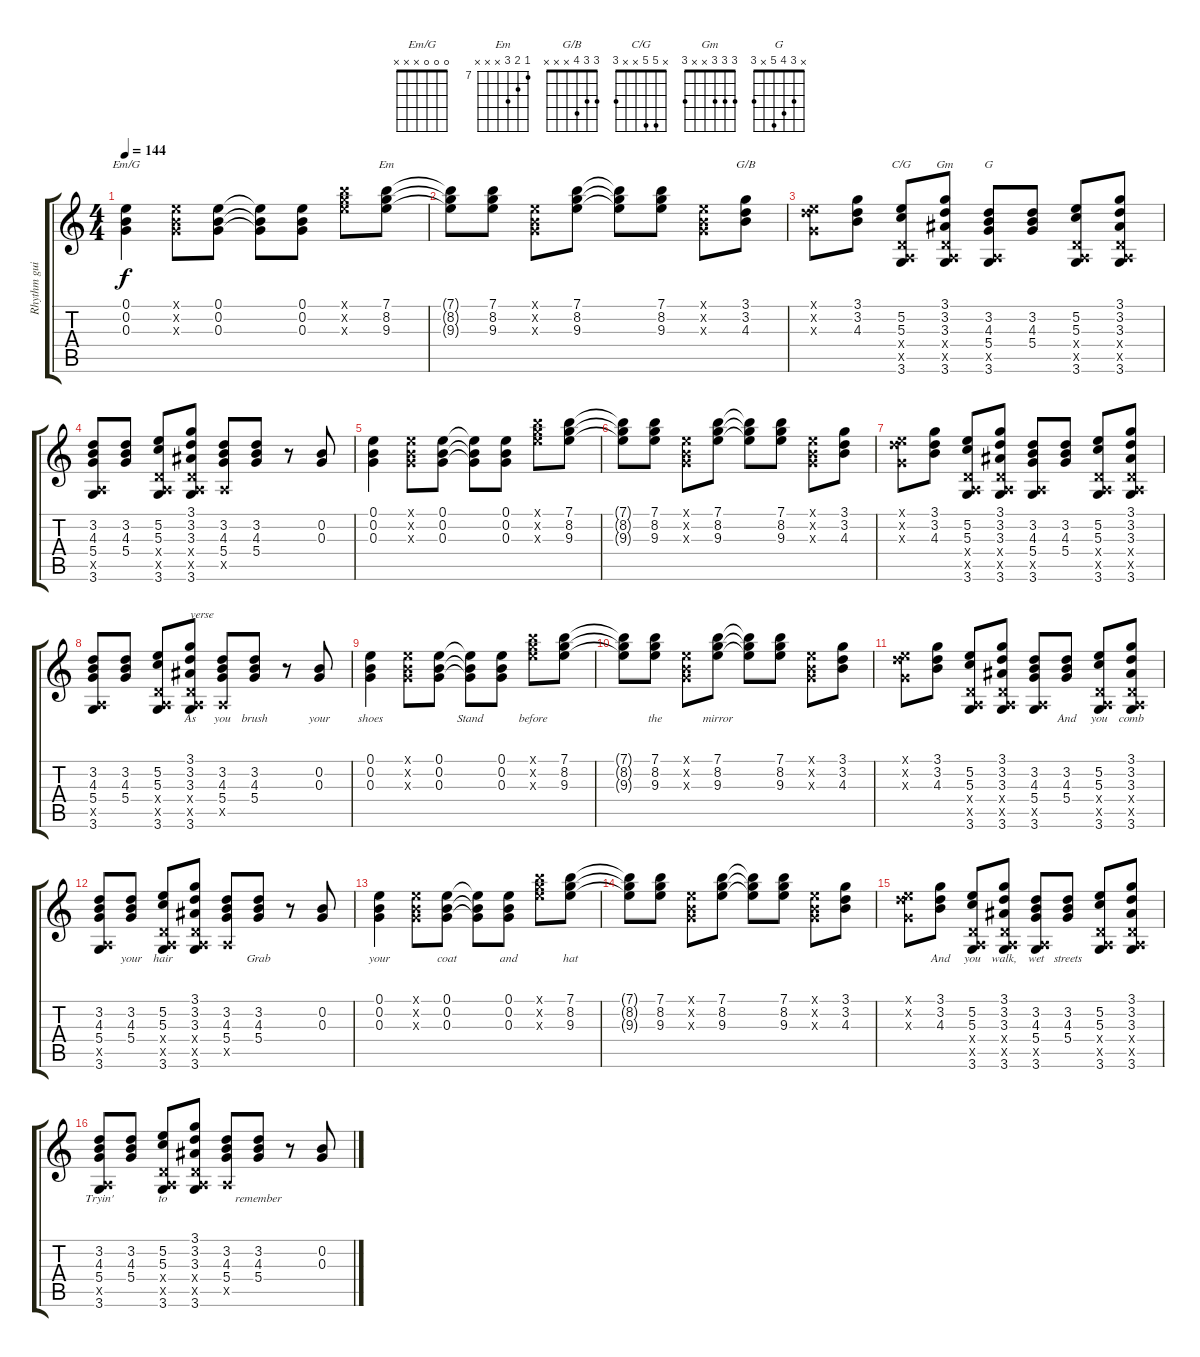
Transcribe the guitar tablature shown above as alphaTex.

\track ("Rhythm guitar" "Rhythm gui") {instrument acousticguitarsteel}
\staff {score tabs}
\tuning (E4 B3 G3 D3 A2 E2) {hide}
\chord ("Em/G" 0 0 0 x x x)
\chord ("Em" 7 8 9 x x x) {firstfret 7}
\chord ("G/B" 3 3 4 x x x)
\chord ("C/G" x 5 5 x x 3)
\chord ("Gm" 3 3 3 x x 3)
\chord ("G" x 3 4 5 x 3)
\ts (4 4)
\tempo 144
\clef g2
\ks c
(0.1 0.2 0.3).4{ch "Em/G" dy f instrument acousticguitarsteel} (0.1{x} 0.2{x} 0.3{x}).8 (0.1 0.2 0.3).8 (0.1{t} 0.2{t} 0.3{t}).8 (0.1 0.2 0.3).8 (7.1{x} 8.2{x} 9.3{x}).8 (7.1 8.2 9.3).8{ch "Em"} |
(7.1{t} 8.2{t} 9.3{t}).8 (7.1 8.2 9.3).8 (0.1{x} 0.2{x} 0.3{x}).8 (7.1 8.2 9.3).8 (7.1{t} 8.2{t} 9.3{t}).8 (7.1 8.2 9.3).8 (0.1{x} 0.2{x} 0.3{x}).8 (3.1 3.2 4.3).8{ch "G/B"} |
(0.1{x} 3.2{x} 0.3{x}).8 (3.1 3.2 4.3).8 (5.2 5.3 0.4{x} 0.5{x} 3.6).8{ch "C/G"} (3.1 3.2 3.3 0.4{x} 0.5{x} 3.6).8{ch "Gm"} (3.2 4.3 5.4 0.5{x} 3.6).8{ch "G"} (3.2 4.3 5.4).8 (5.2 5.3 0.4{x} 0.5{x} 3.6).8 (3.1 3.2 3.3 0.4{x} 0.5{x} 3.6).8 |
(3.2 4.3 5.4 0.5{x} 3.6).8 (3.2 4.3 5.4).8 (5.2 5.3 0.4{x} 0.5{x} 3.6).8 (3.1 3.2 3.3 0.4{x} 0.5{x} 3.6).8 (3.2 4.3 5.4 0.5{x}).8 (3.2 4.3 5.4).8 r.8 (0.2 0.3).8 |
(0.1 0.2 0.3).4 (0.1{x} 0.2{x} 0.3{x}).8 (0.1 0.2 0.3).8 (0.1{t} 0.2{t} 0.3{t}).8 (0.1 0.2 0.3).8 (7.1{x} 8.2{x} 9.3{x}).8 (7.1 8.2 9.3).8 |
(7.1{t} 8.2{t} 9.3{t}).8 (7.1 8.2 9.3).8 (0.1{x} 0.2{x} 0.3{x}).8 (7.1 8.2 9.3).8 (7.1{t} 8.2{t} 9.3{t}).8 (7.1 8.2 9.3).8 (0.1{x} 0.2{x} 0.3{x}).8 (3.1 3.2 4.3).8 |
(0.1{x} 3.2{x} 0.3{x}).8 (3.1 3.2 4.3).8 (5.2 5.3 0.4{x} 0.5{x} 3.6).8 (3.1 3.2 3.3 0.4{x} 0.5{x} 3.6).8 (3.2 4.3 5.4 0.5{x} 3.6).8 (3.2 4.3 5.4).8 (5.2 5.3 0.4{x} 0.5{x} 3.6).8 (3.1 3.2 3.3 0.4{x} 0.5{x} 3.6).8 |
(3.2 4.3 5.4 0.5{x} 3.6).8{lyrics (0 "") lyrics (1 "") lyrics (2 "") lyrics (3 "") lyrics (4 "")} (3.2 4.3 5.4).8{lyrics (0 "") lyrics (1 "") lyrics (2 "") lyrics (3 "") lyrics (4 "")} (5.2 5.3 0.4{x} 0.5{x} 3.6).8{lyrics (0 "") lyrics (1 "") lyrics (2 "") lyrics (3 "") lyrics (4 "")} (3.1 3.2 3.3 0.4{x} 0.5{x} 3.6).8{txt "verse" lyrics (0 "As") lyrics (1 "") lyrics (2 "") lyrics (3 "") lyrics (4 "")} (3.2 4.3 5.4 0.5{x}).8{lyrics (0 "you") lyrics (1 "") lyrics (2 "") lyrics (3 "") lyrics (4 "")} (3.2 4.3 5.4).8{lyrics (0 "brush") lyrics (1 "") lyrics (2 "") lyrics (3 "") lyrics (4 "")} r.8 (0.2 0.3).8{lyrics (0 "your") lyrics (1 "") lyrics (2 "") lyrics (3 "") lyrics (4 "")} |
(0.1 0.2 0.3).4{lyrics (0 "shoes") lyrics (1 "") lyrics (2 "") lyrics (3 "") lyrics (4 "")} (0.1{x} 0.2{x} 0.3{x}).8{lyrics (0 "") lyrics (1 "") lyrics (2 "") lyrics (3 "") lyrics (4 "")} (0.1 0.2 0.3).8{lyrics (0 "") lyrics (1 "") lyrics (2 "") lyrics (3 "") lyrics (4 "")} (0.1{t} 0.2{t} 0.3{t}).8{lyrics (0 "Stand") lyrics (1 "") lyrics (2 "") lyrics (3 "") lyrics (4 "")} (0.1 0.2 0.3).8{lyrics (0 "") lyrics (1 "") lyrics (2 "") lyrics (3 "") lyrics (4 "")} (7.1{x} 8.2{x} 9.3{x}).8{lyrics (0 "before") lyrics (1 "") lyrics (2 "") lyrics (3 "") lyrics (4 "")} (7.1 8.2 9.3).8{lyrics (0 "") lyrics (1 "") lyrics (2 "") lyrics (3 "") lyrics (4 "")} |
(7.1{t} 8.2{t} 9.3{t}).8{lyrics (0 "") lyrics (1 "") lyrics (2 "") lyrics (3 "") lyrics (4 "")} (7.1 8.2 9.3).8{lyrics (0 "the") lyrics (1 "") lyrics (2 "") lyrics (3 "") lyrics (4 "")} (0.1{x} 0.2{x} 0.3{x}).8{lyrics (0 "") lyrics (1 "") lyrics (2 "") lyrics (3 "") lyrics (4 "")} (7.1 8.2 9.3).8{lyrics (0 "mirror") lyrics (1 "") lyrics (2 "") lyrics (3 "") lyrics (4 "")} (7.1{t} 8.2{t} 9.3{t}).8{lyrics (0 "") lyrics (1 "") lyrics (2 "") lyrics (3 "") lyrics (4 "")} (7.1 8.2 9.3).8{lyrics (0 "") lyrics (1 "") lyrics (2 "") lyrics (3 "") lyrics (4 "")} (0.1{x} 0.2{x} 0.3{x}).8{lyrics (0 "") lyrics (1 "") lyrics (2 "") lyrics (3 "") lyrics (4 "")} (3.1 3.2 4.3).8{lyrics (0 "") lyrics (1 "") lyrics (2 "") lyrics (3 "") lyrics (4 "")} |
(0.1{x} 3.2{x} 0.3{x}).8{lyrics (0 "") lyrics (1 "") lyrics (2 "") lyrics (3 "") lyrics (4 "")} (3.1 3.2 4.3).8{lyrics (0 "") lyrics (1 "") lyrics (2 "") lyrics (3 "") lyrics (4 "")} (5.2 5.3 0.4{x} 0.5{x} 3.6).8{lyrics (0 "") lyrics (1 "") lyrics (2 "") lyrics (3 "") lyrics (4 "")} (3.1 3.2 3.3 0.4{x} 0.5{x} 3.6).8{lyrics (0 "") lyrics (1 "") lyrics (2 "") lyrics (3 "") lyrics (4 "")} (3.2 4.3 5.4 0.5{x} 3.6).8{lyrics (0 "") lyrics (1 "") lyrics (2 "") lyrics (3 "") lyrics (4 "")} (3.2 4.3 5.4).8{lyrics (0 "And") lyrics (1 "") lyrics (2 "") lyrics (3 "") lyrics (4 "")} (5.2 5.3 0.4{x} 0.5{x} 3.6).8{lyrics (0 "you") lyrics (1 "") lyrics (2 "") lyrics (3 "") lyrics (4 "")} (3.1 3.2 3.3 0.4{x} 0.5{x} 3.6).8{lyrics (0 "comb") lyrics (1 "") lyrics (2 "") lyrics (3 "") lyrics (4 "")} |
(3.2 4.3 5.4 0.5{x} 3.6).8{lyrics (0 "") lyrics (1 "") lyrics (2 "") lyrics (3 "") lyrics (4 "")} (3.2 4.3 5.4).8{lyrics (0 "your") lyrics (1 "") lyrics (2 "") lyrics (3 "") lyrics (4 "")} (5.2 5.3 0.4{x} 0.5{x} 3.6).8{lyrics (0 "hair") lyrics (1 "") lyrics (2 "") lyrics (3 "") lyrics (4 "")} (3.1 3.2 3.3 0.4{x} 0.5{x} 3.6).8{lyrics (0 "") lyrics (1 "") lyrics (2 "") lyrics (3 "") lyrics (4 "")} (3.2 4.3 5.4 0.5{x}).8{lyrics (0 "") lyrics (1 "") lyrics (2 "") lyrics (3 "") lyrics (4 "")} (3.2 4.3 5.4).8{lyrics (0 "Grab") lyrics (1 "") lyrics (2 "") lyrics (3 "") lyrics (4 "")} r.8 (0.2 0.3).8{lyrics (0 "") lyrics (1 "") lyrics (2 "") lyrics (3 "") lyrics (4 "")} |
(0.1 0.2 0.3).4{lyrics (0 "your") lyrics (1 "") lyrics (2 "") lyrics (3 "") lyrics (4 "")} (0.1{x} 0.2{x} 0.3{x}).8{lyrics (0 "") lyrics (1 "") lyrics (2 "") lyrics (3 "") lyrics (4 "")} (0.1 0.2 0.3).8{lyrics (0 "coat") lyrics (1 "") lyrics (2 "") lyrics (3 "") lyrics (4 "")} (0.1{t} 0.2{t} 0.3{t}).8{lyrics (0 "") lyrics (1 "") lyrics (2 "") lyrics (3 "") lyrics (4 "")} (0.1 0.2 0.3).8{lyrics (0 "and") lyrics (1 "") lyrics (2 "") lyrics (3 "") lyrics (4 "")} (7.1{x} 8.2{x} 9.3{x}).8{lyrics (0 "") lyrics (1 "") lyrics (2 "") lyrics (3 "") lyrics (4 "")} (7.1 8.2 9.3).8{lyrics (0 "hat") lyrics (1 "") lyrics (2 "") lyrics (3 "") lyrics (4 "")} |
(7.1{t} 8.2{t} 9.3{t}).8{lyrics (0 "") lyrics (1 "") lyrics (2 "") lyrics (3 "") lyrics (4 "")} (7.1 8.2 9.3).8{lyrics (0 "") lyrics (1 "") lyrics (2 "") lyrics (3 "") lyrics (4 "")} (0.1{x} 0.2{x} 0.3{x}).8{lyrics (0 "") lyrics (1 "") lyrics (2 "") lyrics (3 "") lyrics (4 "")} (7.1 8.2 9.3).8{lyrics (0 "") lyrics (1 "") lyrics (2 "") lyrics (3 "") lyrics (4 "")} (7.1{t} 8.2{t} 9.3{t}).8{lyrics (0 "") lyrics (1 "") lyrics (2 "") lyrics (3 "") lyrics (4 "")} (7.1 8.2 9.3).8{lyrics (0 "") lyrics (1 "") lyrics (2 "") lyrics (3 "") lyrics (4 "")} (0.1{x} 0.2{x} 0.3{x}).8{lyrics (0 "") lyrics (1 "") lyrics (2 "") lyrics (3 "") lyrics (4 "")} (3.1 3.2 4.3).8{lyrics (0 "") lyrics (1 "") lyrics (2 "") lyrics (3 "") lyrics (4 "")} |
(0.1{x} 3.2{x} 0.3{x}).8{lyrics (0 "") lyrics (1 "") lyrics (2 "") lyrics (3 "") lyrics (4 "")} (3.1 3.2 4.3).8{lyrics (0 "And") lyrics (1 "") lyrics (2 "") lyrics (3 "") lyrics (4 "")} (5.2 5.3 0.4{x} 0.5{x} 3.6).8{lyrics (0 "you") lyrics (1 "") lyrics (2 "") lyrics (3 "") lyrics (4 "")} (3.1 3.2 3.3 0.4{x} 0.5{x} 3.6).8{lyrics (0 "walk,") lyrics (1 "") lyrics (2 "") lyrics (3 "") lyrics (4 "")} (3.2 4.3 5.4 0.5{x} 3.6).8{lyrics (0 "wet") lyrics (1 "") lyrics (2 "") lyrics (3 "") lyrics (4 "")} (3.2 4.3 5.4).8{lyrics (0 "streets") lyrics (1 "") lyrics (2 "") lyrics (3 "") lyrics (4 "")} (5.2 5.3 0.4{x} 0.5{x} 3.6).8{lyrics (0 "") lyrics (1 "") lyrics (2 "") lyrics (3 "") lyrics (4 "")} (3.1 3.2 3.3 0.4{x} 0.5{x} 3.6).8{lyrics (0 "") lyrics (1 "") lyrics (2 "") lyrics (3 "") lyrics (4 "")} |
(3.2 4.3 5.4 0.5{x} 3.6).8{lyrics (0 "Tryin'") lyrics (1 "") lyrics (2 "") lyrics (3 "") lyrics (4 "")} (3.2 4.3 5.4).8{lyrics (0 "") lyrics (1 "") lyrics (2 "") lyrics (3 "") lyrics (4 "")} (5.2 5.3 0.4{x} 0.5{x} 3.6).8{lyrics (0 "to") lyrics (1 "") lyrics (2 "") lyrics (3 "") lyrics (4 "")} (3.1 3.2 3.3 0.4{x} 0.5{x} 3.6).8{lyrics (0 "") lyrics (1 "") lyrics (2 "") lyrics (3 "") lyrics (4 "")} (3.2 4.3 5.4 0.5{x}).8{lyrics (0 "") lyrics (1 "") lyrics (2 "") lyrics (3 "") lyrics (4 "")} (3.2 4.3 5.4).8{lyrics (0 "remember") lyrics (1 "") lyrics (2 "") lyrics (3 "") lyrics (4 "")} r.8 (0.2 0.3).8{lyrics (0 "") lyrics (1 "") lyrics (2 "") lyrics (3 "") lyrics (4 "")}
